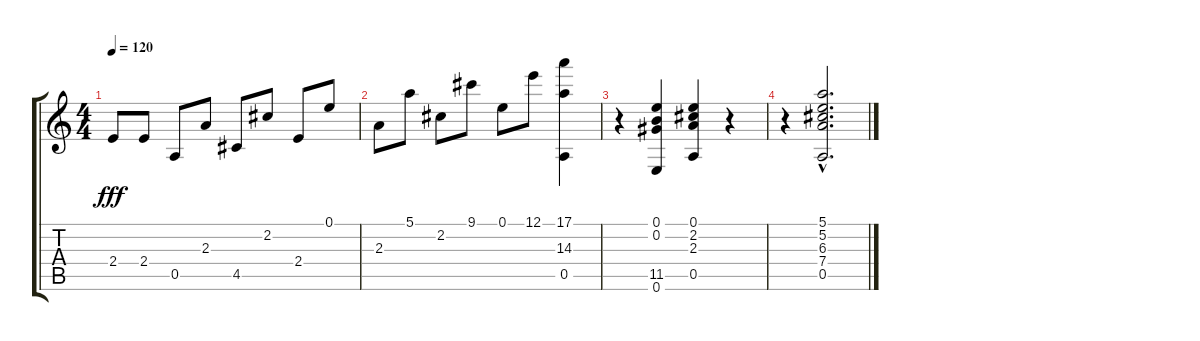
\track "" {instrument acousticguitarnylon}
\staff {score tabs}
\tuning (E4 B3 G3 D3 A2 E2) {hide}
\ts (4 4)
\tempo 120
\clef g2
\ks c
2.4.8{dy fff} 2.4.8 0.5.8 2.3.8 4.5.8 2.2.8 2.4.8 0.1.8 |
2.3.8 5.1.8 2.2.8 9.1.8 0.1.8 12.1.8 (17.1 14.3 0.5).4 |
r.4 (0.1 0.2 11.5 0.6).4 (0.1 2.2 2.3 0.5).4 r.4 |
r.4 (5.1{hac} 5.2{hac} 6.3{hac} 7.4{hac} 0.5{hac}).2{d}
